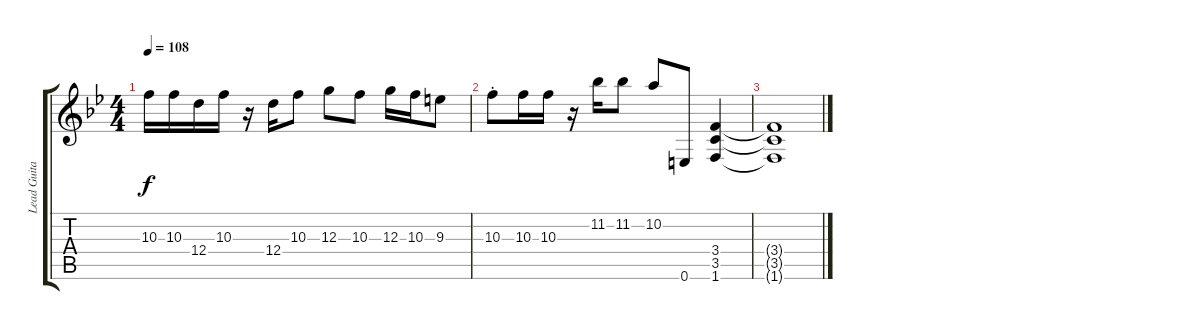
\track ("Lead Guitar" "Lead Guita") {instrument distortionguitar}
\staff {score tabs}
\tuning (E4 B3 G3 D3 A2 E2) {hide}
\ts (4 4)
\tempo 108
\clef g2
\ks bb
10.3.16{dy f} 10.3.16 12.4.16 10.3.16 r.16 12.4.16 10.3.8 12.3.8 10.3.8 12.3.16 10.3.16 9.3.8 |
10.3{st}.8 10.3.16 10.3.16 r.16 11.2.16 11.2.8 10.2.8 0.6.8 (3.4 3.5 1.6).4 |
(3.4{t} 3.5{t} 1.6{t}).1
